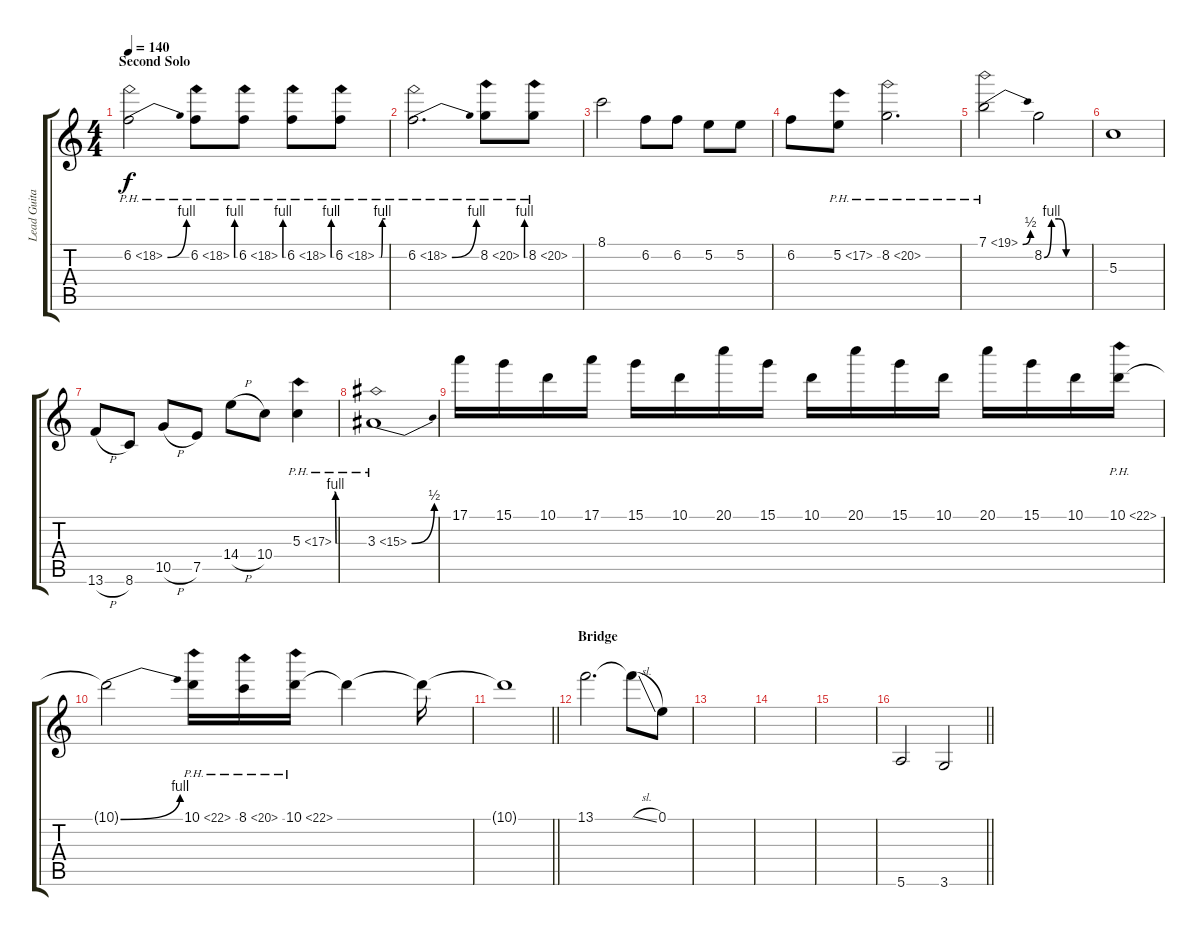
\track ("Lead Guitar (Joel Carli)" "Lead Guita") {instrument acousticguitarsteel}
\staff {score tabs}
\tuning (E4 B3 G3 D3 A2 E2) {hide}
\ts (4 4)
\section ("" "Second Solo")
\tempo 140
\clef g2
\ks c
6.2{be (bend 0 0 60 4) ph 12}.2{dy f} 6.2{be (custom 0 0 15 0 30 4 60 4) ph 12}.8 6.2{be (custom 0 0 15 0 30 4 60 4) ph 12}.8 6.2{be (custom 0 0 15 0 30 4 60 4) ph 12}.8 6.2{be (custom 0 0 15 0 30 4 60 4) ph 12}.8 |
6.2{be (bend 0 0 60 4) ph 12}.2{d} 8.2{be (custom 0 0 15 0 30 4 60 4) ph 12}.8 8.2{ph 12}.8 |
8.1.2 6.2.8 6.2.8 5.2.8 5.2.8 |
6.2.8 5.2{ph 12}.8 8.2{ph 12}.2{d} |
7.1{be (bend 0 0 60 2) ph 12}.2 8.2{be (custom 0 0 10 4 20 4 30 0 60 0)}.2 |
5.3.1 |
13.6{h}.8 8.6.8 10.5{h}.8 7.5.8 14.4{h}.8 10.4.8 5.3{be (custom 0 0 15 0 30 4 60 4) ph 12}.4 |
3.3{be (bend 0 0 60 2) ph 12}.1 |
17.1.16 15.1.16 10.1.16 17.1.16 15.1.16 10.1.16 20.1.16 15.1.16 10.1.16 20.1.16 15.1.16 10.1.16 20.1.16 15.1.16 10.1.16 10.1{ph 12}.16 |
10.1{be (bend 0 0 60 4) t}.2 10.1{ph 12}.16 8.1{ph 12}.16 10.1{ph 12}.16 10.1{t}.4 10.1{t}.16 |
\barLineRight lightlight
10.1{t}.1 |
\section ("" "Bridge")
13.1.2{d} 13.1{sl t}.8 0.1.8 |
|
|
|
\barLineRight lightlight
5.6.2 3.6.2
